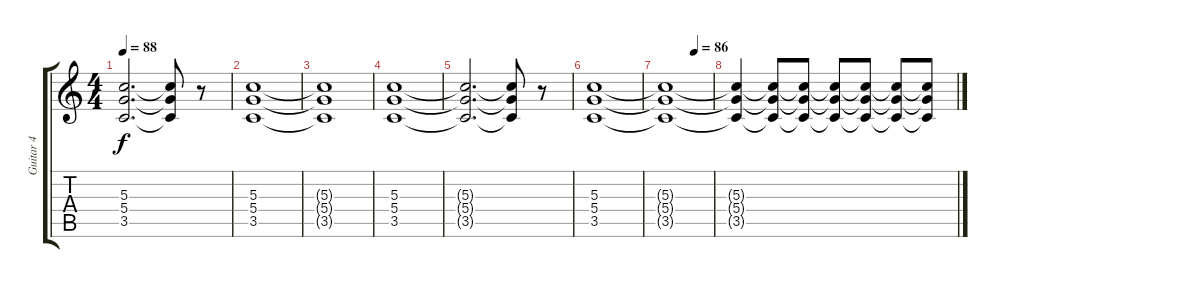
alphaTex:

\track ("Guitar 4 " "Guitar 4 ") {instrument distortionguitar}
\staff {score tabs}
\tuning (E4 B3 G3 D3 A2 E2) {hide}
\ts (4 4)
\tempo 88
\clef g2
\ks c
(5.3{t} 5.4{t} 3.5{t}).2{d dy f} (5.3{t} 5.4{t} 3.5{t}).8 r.8 |
(5.3 5.4 3.5).1 |
(5.3{t} 5.4{t} 3.5{t}).1 |
(5.3 5.4 3.5).1 |
(5.3{t} 5.4{t} 3.5{t}).2{d} (5.3{t} 5.4{t} 3.5{t}).8 r.8 |
(5.3 5.4 3.5).1 |
\tempo (86 0.625)
(5.3{t} 5.4{t} 3.5{t}).1 |
(5.3{t} 5.4{t} 3.5{t}).4 (5.3{t} 5.4{t} 3.5{t}).8{volume 8} (5.3{t} 5.4{t} 3.5{t}).8{volume 7} (5.3{t} 5.4{t} 3.5{t}).8{volume 5} (5.3{t} 5.4{t} 3.5{t}).8{volume 4} (5.3{t} 5.4{t} 3.5{t}).8{volume 2} (5.3{t} 5.4{t} 3.5{t}).8{volume 1}
